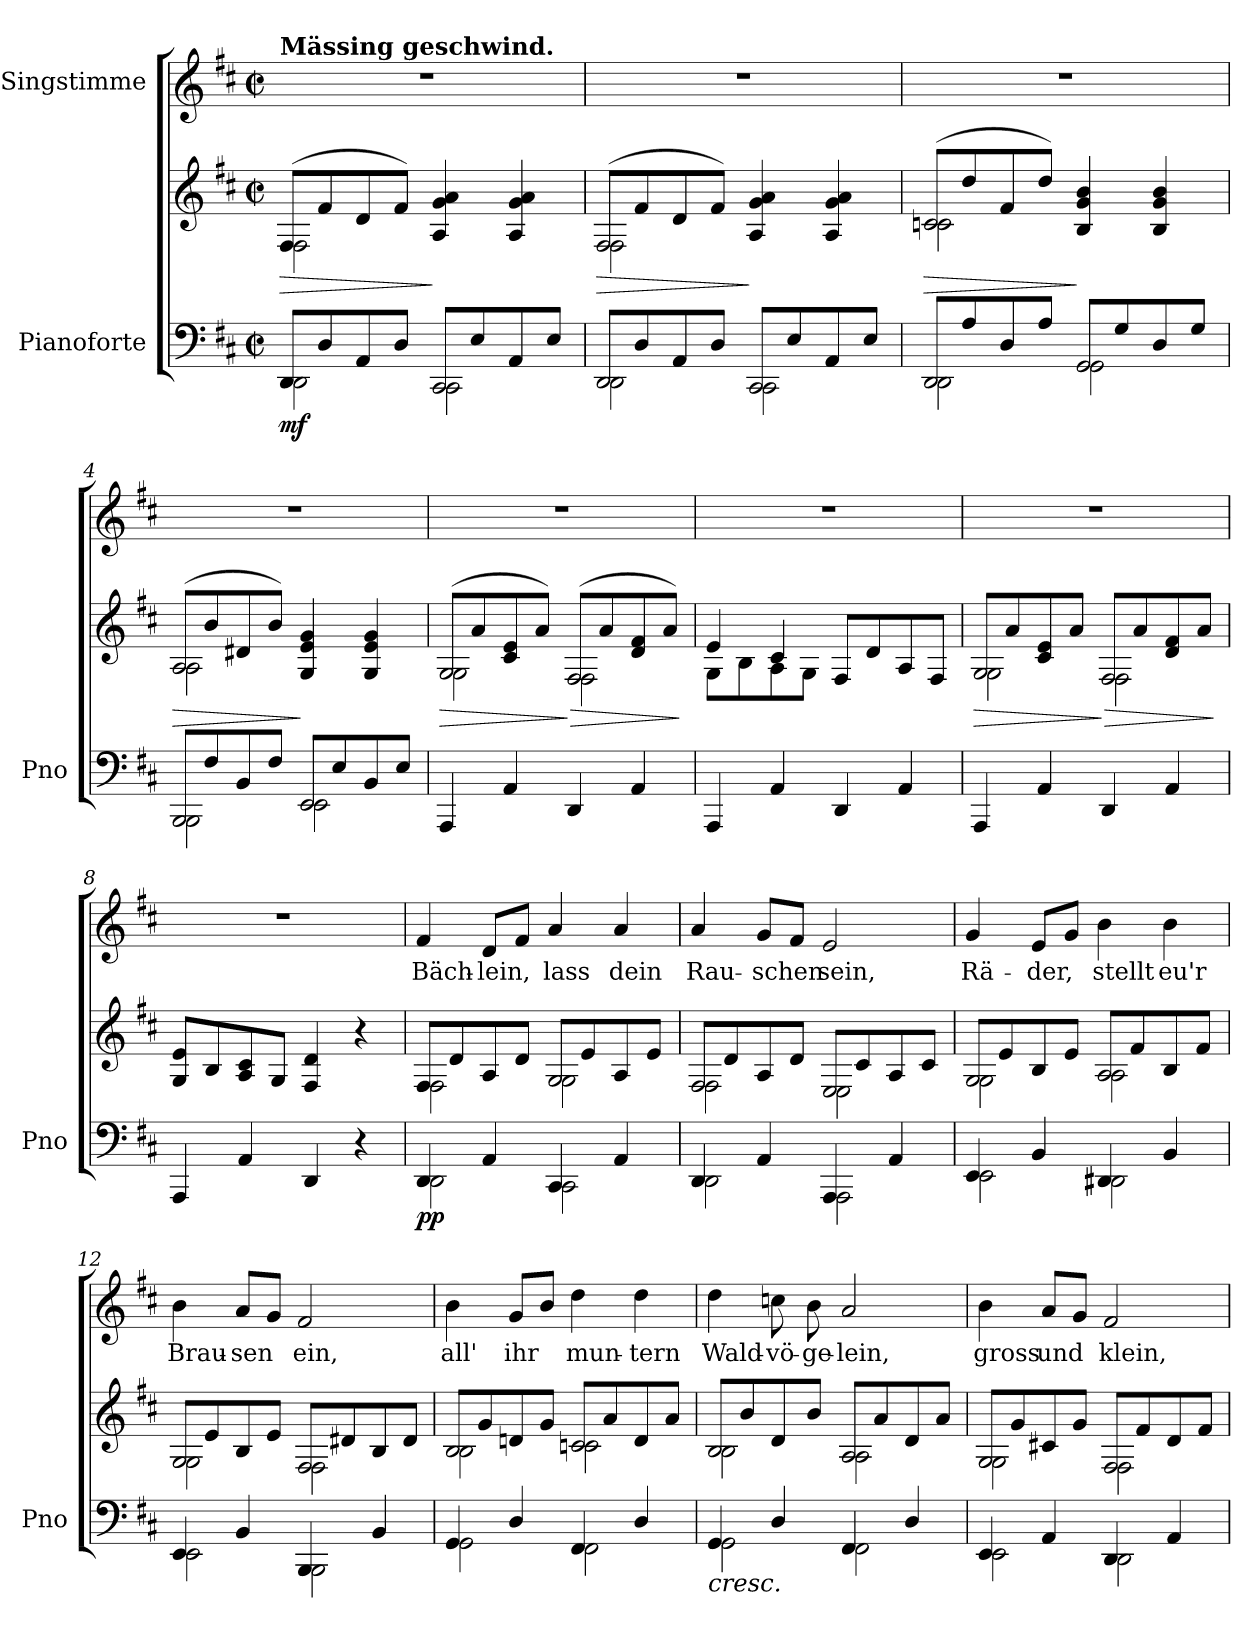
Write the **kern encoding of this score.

**kern	**kern	**dynam	**kern	**text
*part2	*part2	*part2	*part1	*part1
*staff3	*staff2	*staff2/3	*staff1	*staff1
*I"Pianoforte	*	*	*I"Singstimme	*
*I'Pno	*	*	*	*
*clefF4	*clefG2	*	*clefG2	*
*k[f#c#]	*k[f#c#]	*	*k[f#c#]	*
*M2/2	*M2/2	*	*M2/2	*
*met(c|)	*met(c|)	*	*met(c|)	*
=1	=1	=1	=1	=1
!	!	!	!LO:TX:a:B:t=Mässing geschwind.	!
!LO:N:head=open	!LO:N:head=open	!LO:HP:b	!	!
*^	*^	*	*	*
!	!	!	!	!LO:DY:n=1:b=2	!	!
8DD/L	2DD\	(8F#/L	2F#\	> mf	1r	.
8D/	.	8f#/	.	.	.	.
8AA/	.	8d/	.	.	.	.
8D/J	.	8f#/J)	.	.	.	.
!LO:N:head=open	!	!	!	!	!	!
8CC#/L	2CC#\	4A/ 4g/ 4a/	2ryy	]	.	.
8E/	.	.	.	.	.	.
8AA/	.	4A/ 4g/ 4a/	.	.	.	.
8E/J	.	.	.	.	.	.
=2	=2	=2	=2	=2	=2	=2
!LO:N:head=open	!	!LO:N:head=open	!	!LO:HP:b	!	!
8DD/L	2DD\	(8F#/L	2F#\	>	1r	.
8D/	.	8f#/	.	.	.	.
8AA/	.	8d/	.	.	.	.
8D/J	.	8f#/J)	.	.	.	.
!LO:N:head=open	!	!	!	!	!	!
8CC#/L	2CC#\	4A/ 4g/ 4a/	2ryy	]	.	.
8E/	.	.	.	.	.	.
8AA/	.	4A/ 4g/ 4a/	.	.	.	.
8E/J	.	.	.	.	.	.
=3	=3	=3	=3	=3	=3	=3
!LO:N:head=open	!	!LO:N:head=open	!	!LO:HP:b	!	!
8DD/L	2DD\	(8cn/L	2c\	>	1r	.
8A/	.	8dd/	.	.	.	.
8D/	.	8f#/	.	.	.	.
8A/J	.	8dd/J)	.	.	.	.
!LO:N:head=open	!	!	!	!	!	!
8GG/L	2GG\	4B/ 4g/ 4b/	2ryy	]	.	.
8G/	.	.	.	.	.	.
8D/	.	4B/ 4g/ 4b/	.	.	.	.
8G/J	.	.	.	.	.	.
=4	=4	=4	=4	=4	=4	=4
!LO:N:head=open	!	!LO:N:head=open	!	!LO:HP:b	!	!
8BBB/L	2BBB\	(8A/L	2A\	>	1r	.
8F#/	.	8b/	.	.	.	.
8BB/	.	8d#X/	.	.	.	.
8F#/J	.	8b/J)	.	.	.	.
!LO:N:head=open	!	!	!	!	!	!
8EE/L	2EE\	4G/ 4e/ 4g/	2ryy	]	.	.
8E/	.	.	.	.	.	.
8BB/	.	4G/ 4e/ 4g/	.	.	.	.
8E/J	.	.	.	.	.	.
*v	*v	*	*	*	*	*
!!LO:LB:g=z
=5	=5	=5	=5	=5	=5
!	!LO:N:head=open	!	!LO:HP:b	!	!
4AAA/	(8G/L	2G\	>	1r	.
.	8a/	.	.	.	.
4AA/	8c#/ 8e/	.	.	.	.
.	8a/J)	.	.	.	.
!	!LO:N:head=open	!	!LO:HP:n=1:b	!	!
4DD/	(8F#/L	2F#\	] >	.	.
.	8a/	.	.	.	.
4AA/	8d/ 8f#/	.	.	.	.
.	8a/J)	.	.	.	.
*	*v	*v	*	*	*
.	.	]	.	.
!!LO:LB:g=z
=6	=6	=6	=6	=6
*	*^	*	*	*
4AAA/	4e/	8G\L	.	1r	.
.	.	8B\	.	.	.
4AA/	4c#/	8A\	.	.	.
.	.	8G\J	.	.	.
4DD/	8F#/L	2ryy	.	.	.
.	8d/	.	.	.	.
4AA/	8A/	.	.	.	.
.	8F#/J	.	.	.	.
=7	=7	=7	=7	=7	=7
!	!LO:N:head=open	!	!LO:HP:b	!	!
4AAA/	8G/L	2G\	>	1r	.
.	8a/	.	.	.	.
4AA/	8c#/ 8e/	.	.	.	.
.	8a/J	.	.	.	.
!	!LO:N:head=open	!	!LO:HP:n=1:b	!	!
4DD/	8F#/L	2F#\	] >	.	.
.	8a/	.	.	.	.
4AA/	8d/ 8f#/	.	.	.	.
.	8a/J	.	.	.	.
*	*v	*v	*	*	*
.	.	]	.	.
=8	=8	=8	=8	=8
4AAA/	8G/ 8e/L	.	1r	.
.	8B/	.	.	.
4AA/	8A/ 8c#/	.	.	.
.	8G/J	.	.	.
4DD/	4F#/ 4d/	.	.	.
4r	4r	.	.	.
=9	=9	=9	=9	=9
*^	*	*	*	*
!	!	!LO:N:head=open	!LO:DY:b=2	!	!LO:LY:b
*	*	*^	*	*	*
4DD/	2DD\	8F#/L	2F#\	pp	4f#/	Bäch-
.	.	8d/	.	.	.	.
!	!	!	!	!	!	!LO:LY:b
4AA/	.	8A/	.	.	8d/L	-lein,
.	.	8d/J	.	.	8f#/J	.
!	!	!LO:N:head=open	!	!	!	!LO:LY:b
4CC#/	2CC#\	8G/L	2G\	.	4a/	lass
.	.	8e/	.	.	.	.
!	!	!	!	!	!	!LO:LY:b
4AA/	.	8A/	.	.	4a/	dein
.	.	8e/J	.	.	.	.
=10	=10	=10	=10	=10	=10	=10
!	!	!LO:N:head=open	!	!	!	!LO:LY:b
4DD/	2DD\	8F#/L	2F#\	.	4a/	Rau-
.	.	8d/	.	.	.	.
!	!	!	!	!	!	!LO:LY:b
4AA/	.	8A/	.	.	8g/L	-schen
.	.	8d/J	.	.	8f#/J	.
!	!	!LO:N:head=open	!	!	!	!LO:LY:b
4AAA/	2AAA\	8E/L	2E\	.	2e/	sein,
.	.	8c#/	.	.	.	.
4AA/	.	8A/	.	.	.	.
.	.	8c#/J	.	.	.	.
!!LO:LB:g=z
=11	=11	=11	=11	=11	=11	=11
!	!	!LO:N:head=open	!	!	!	!LO:LY:b
4EE/	2EE\	8G/L	2G\	.	4g/	Rä-
.	.	8e/	.	.	.	.
!	!	!	!	!	!	!LO:LY:b
4BB/	.	8B/	.	.	8e/L	-der,
.	.	8e/J	.	.	8g/J	.
!	!	!LO:N:head=open	!	!	!	!LO:LY:b
4DD#X/	2DD#\	8A/L	2A\	.	4b\	stellt
.	.	8f#/	.	.	.	.
!	!	!	!	!	!	!LO:LY:b
4BB/	.	8B/	.	.	4b\	eu'r
.	.	8f#/J	.	.	.	.
!!LO:PB:g=z
=12	=12	=12	=12	=12	=12	=12
!	!	!LO:N:head=open	!	!	!	!LO:LY:b
4EE/	2EE\	8G/L	2G\	.	4b\	Brau-
.	.	8e/	.	.	.	.
!	!	!	!	!	!	!LO:LY:b
4BB/	.	8B/	.	.	8a/L	-sen
.	.	8e/J	.	.	8g/J	.
!	!	!LO:N:head=open	!	!	!	!LO:LY:b
4BBB/	2BBB\	8F#/L	2F#\	.	2f#/	ein,
.	.	8d#X/	.	.	.	.
4BB/	.	8B/	.	.	.	.
.	.	8d#/J	.	.	.	.
=13	=13	=13	=13	=13	=13	=13
!	!	!LO:N:head=open	!	!	!	!LO:LY:b
4GG/	2GG\	8B/L	2B\	.	4b\	all'
.	.	8g/	.	.	.	.
!	!	!	!	!	!	!LO:LY:b
4D/	.	8dn/	.	.	8g/L	ihr
.	.	8g/J	.	.	8b/J	.
!	!	!LO:N:head=open	!	!	!	!LO:LY:b
4FF#/	2FF#\	8cn/L	2c\	.	4dd\	mun-
.	.	8a/	.	.	.	.
!	!	!	!	!	!	!LO:LY:b
4D/	.	8d/	.	.	4dd\	-tern
.	.	8a/J	.	.	.	.
=14	=14	=14	=14	=14	=14	=14
!LO:TX:b:i:t=cresc.	!	!	!	!	!	!
!	!	!LO:N:head=open	!	!	!	!LO:LY:b
4GG/	2GG\	8B/L	2B\	.	4dd\	Wald-
.	.	8b/	.	.	.	.
!	!	!	!	!	!	!LO:LY:b
4D/	.	8d/	.	.	8ccn\	-vö-
!	!	!	!	!	!	!LO:LY:b
.	.	8b/J	.	.	8b\	-ge-
!	!	!LO:N:head=open	!	!	!	!LO:LY:b
4FF#/	2FF#\	8A/L	2A\	.	2a/	-lein,
.	.	8a/	.	.	.	.
4D/	.	8d/	.	.	.	.
.	.	8a/J	.	.	.	.
=15	=15	=15	=15	=15	=15	=15
!	!	!LO:N:head=open	!	!	!	!LO:LY:b
4EE/	2EE\	8G/L	2G\	.	4b\	gross
.	.	8g/	.	.	.	.
!	!	!	!	!	!	!LO:LY:b
4AA/	.	8c#X/	.	.	8a/L	und
.	.	8g/J	.	.	8g/J	.
!	!	!LO:N:head=open	!	!	!	!LO:LY:b
4DD/	2DD\	8F#/L	2F#\	.	2f#/	klein,
.	.	8f#/	.	.	.	.
4AA/	.	8d/	.	.	.	.
.	.	8f#/J	.	.	.	.
*v	*v	*	*	*	*	*
*	*v	*v	*	*	*
=	=	=	=	=
*-	*-	*-	*-	*-
